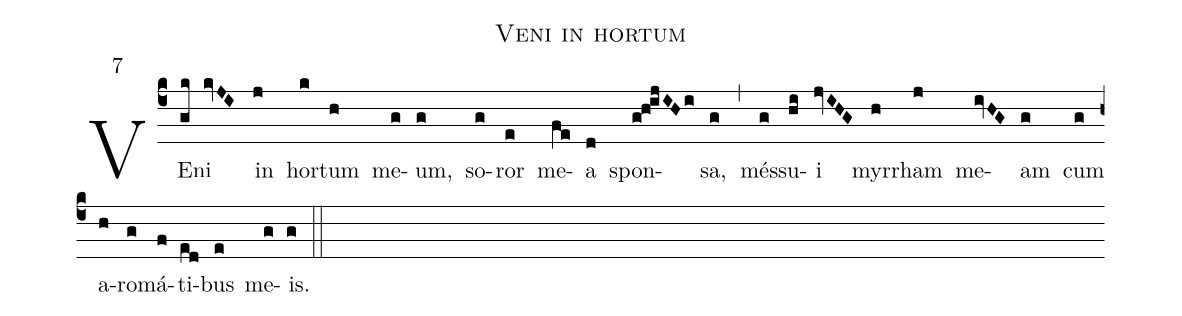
name:Veni in hortum;
mode:7;
%%
(c4)
VE(gk)ni(kvJI) in(j) hor(k)tum(h) me(g)um,(g) so(g)ror(e) me(fe)a(d) spon(g!h!ijIHi)sa,(g) (,)
més(g)su(hi)i(jvIHG) myr(h)rham(j) me(ivHG)am(g) cum(g) a(h)ro(g)má(f)ti(ed)bus(e) me(g)is.(g) (::)
